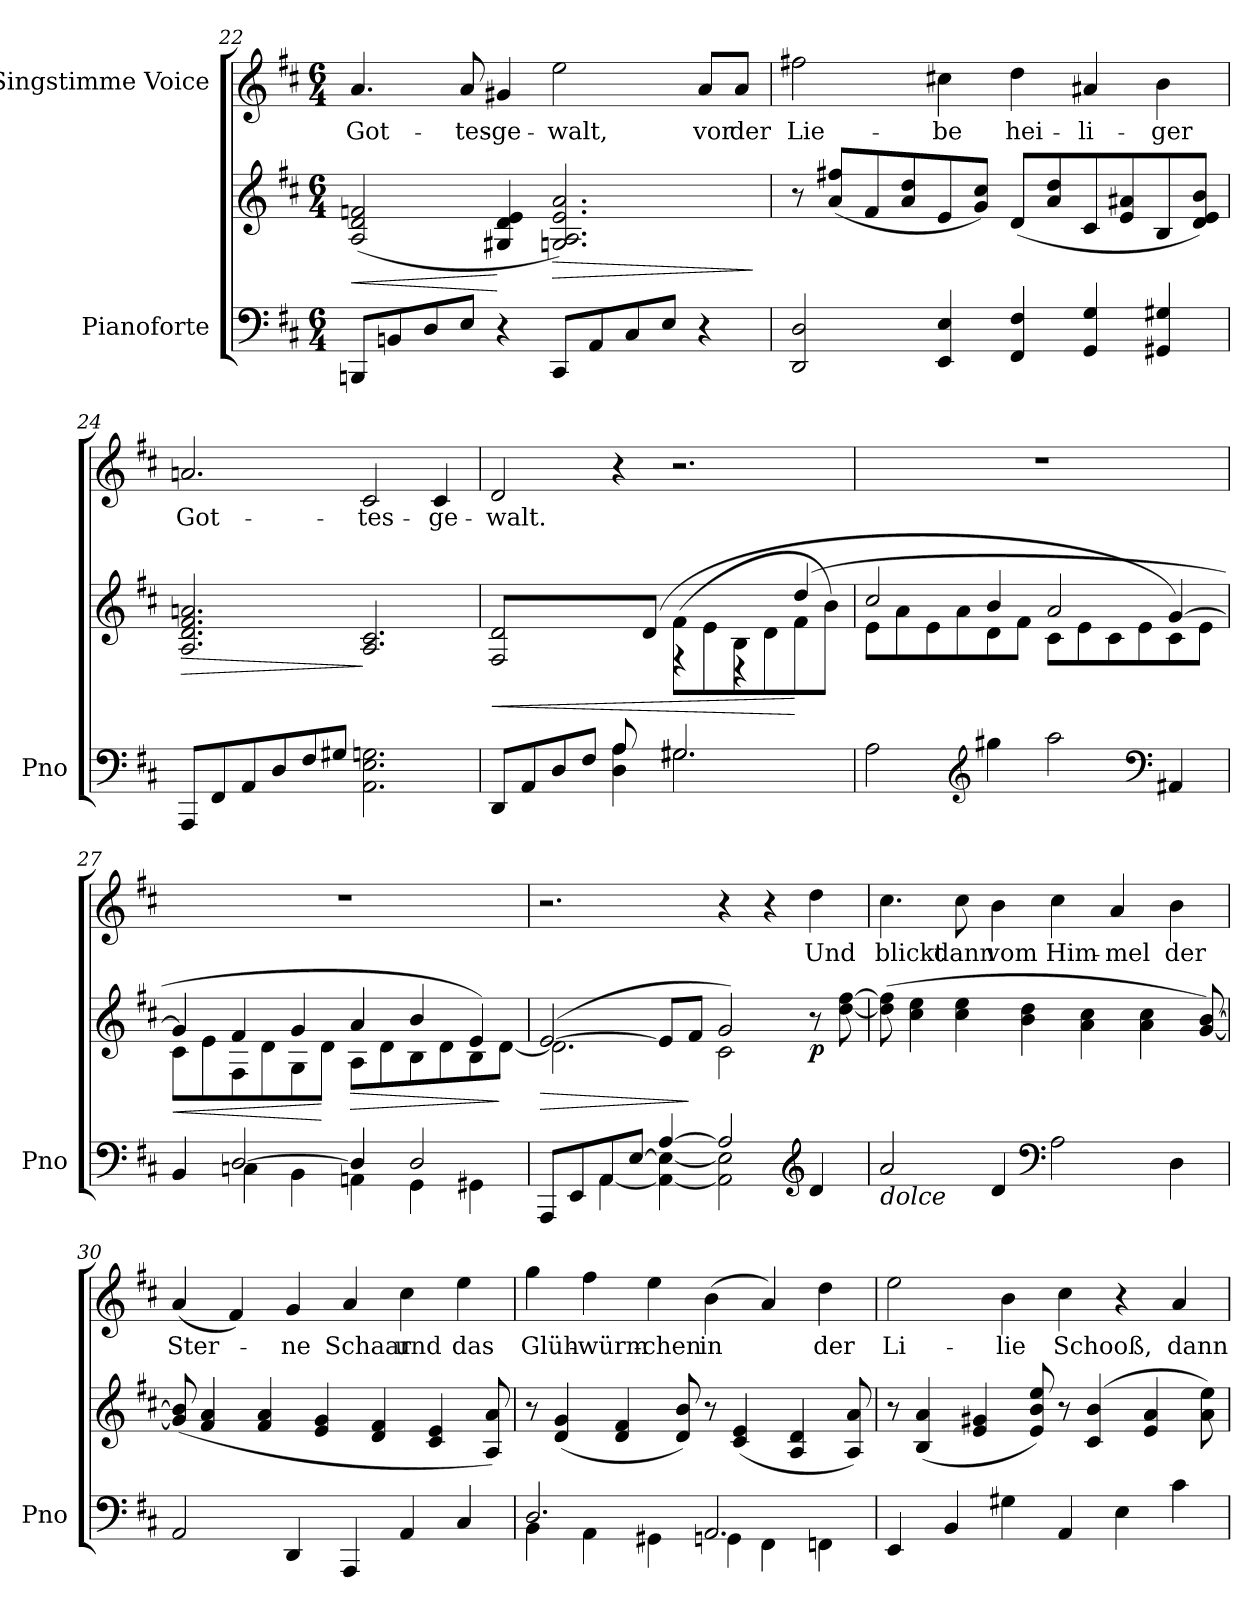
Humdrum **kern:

**kern	**kern	**dynam	**kern	**text
*part2	*part2	*part2	*part1	*part1
*staff3	*staff2	*staff2/3	*staff1	*staff1
*I"Pianoforte	*	*	*I"Singstimme Voice	*
*I'Pno	*	*	*	*
!!LO:LB:g=z
*clefF4	*clefG2	*	*clefG2	*
*k[f#c#]	*k[f#c#]	*	*k[f#c#]	*
*M6/4	*M6/4	*	*M6/4	*
=22	=22	=22	=22	=22
!	!	!LO:HP:b	!	!LO:LY:b
8BBBn/L	(<2A/ 2d/ 2fn/	<	4.a/	Got-
8BBn/	.	.	.	.
8D/	.	.	.	.
!	!	!	!	!LO:LY:b
8E/J	.	.	8a/	-tes-
!	!	!	!	!LO:LY:b
4r	4G#X/ 4d/ 4e/	[	4g#X/	-ge-
!	!	!LO:HP:b	!	!LO:LY:b
8CC#/L	2.Gn/ 2.A/ 2.e/ 2.a/)	>	2ee\	-walt,
8AA/	.	.	.	.
8C#/	.	.	.	.
8E/J	.	.	.	.
!	!	!	!	!LO:LY:b
4r	.	.	8a/L	vor
!	!	!	!	!LO:LY:b
.	.	.	8a/J	der
.	.	]	.	.
=23	=23	=23	=23	=23
!	!	!	!	!LO:LY:b
2DD/ 2D/	8r	.	2ff#X\	Lie-
.	(8a/ 8ff#X/L	.	.	.
.	8f#/	.	.	.
.	8a/ 8dd/	.	.	.
!	!	!	!	!LO:LY:b
4EE/ 4E/	8e/	.	4cc#X\	-be
.	8g/ 8cc#/J)	.	.	.
!	!	!	!	!LO:LY:b
4FF#/ 4F#/	(8d/L	.	4dd\	hei-
.	8a/ 8dd/	.	.	.
!	!	!	!	!LO:LY:b
4GG/ 4G/	8c#/	.	4a#X/	-li-
.	8e/ 8a#X/	.	.	.
!	!	!	!	!LO:LY:b
4GG#X/ 4G#X/	8B/	.	4b\	-ger
.	8d/ 8e/ 8b/J)	.	.	.
=24	=24	=24	=24	=24
!	!	!LO:HP:b	!	!LO:LY:b
8AAA/L	2.A/ 2.d/ 2.f#/ 2.an/	>	2.an/	Got-
8FF#/	.	.	.	.
8AA/	.	.	.	.
8D/	.	.	.	.
8F#/	.	.	.	.
8G#X/J	.	.	.	.
!	!	!	!	!LO:LY:b
2.AA\ 2.E\ 2.Gn\	2.A/ 2.c#/	]	2c#/	-tes-
!	!	!	!	!LO:LY:b
.	.	.	4c#/	-ge-
!!LO:PB:g=z
=25	=25	=25	=25	=25
*^	*	*	*	*
*	*^	*	*	*	*
!	!	!	!	!LO:HP:b	!	!LO:LY:b
*	*	*	*^	*	*	*
2ryy	(8DD/L	2.ryy	2F#/ 2d/	2.ryy	<	2d/	-walt.
.	8AA/	.	.	.	.	.	.
.	8D/	.	.	.	.	.	.
.	8F#/J	.	.	.	.	.	.
8A/L	4D\ 4A\	.	8ryy	.	.	4r	.
2..ryy	.	.	(8d\J	.	.	.	.
.	2.G#X/	2.G#\	(8f#\L	4r	.	2.r	.
.	.	.	8e\	.	.	.	.
.	.	.	8B\	4r	.	.	.
.	.	.	8d\	.	.	.	.
.	.	.	8f#\	(4dd/	[	.	.
.	.	.	8b\J)	.	.	.	.
*v	*v	*v	*	*	*	*	*
=26	=26	=26	=26	=26	=26
2A\	2cc#/	8e\L	.	1.r	.
.	.	8a\	.	.	.
.	.	8e\	.	.	.
.	.	8a\	.	.	.
*clefG2	*	*	*	*	*
4gg#X\	4b/	8d\	.	.	.
.	.	8f#\J	.	.	.
2aa\	2a/	8c#\L	.	.	.
.	.	8e\	.	.	.
.	.	8c#\	.	.	.
.	.	8e\	.	.	.
*clefF4	*	*	*	*	*
4AA#X/	[4g/)	8c#\	.	.	.
.	.	8e\J	.	.	.
=27	=27	=27	=27	=27	=27
*^	*	*	*	*	*
!	!	!	!	!LO:HP:b	!	!
4BB/	4ryy	4g/]	8c#\L	<	1.r	.
.	.	.	8e\	.	.	.
[2D/	4Cn\	4f#/	8F#\	.	.	.
.	.	.	8d\	.	.	.
.	4BB\	4g/	8G\	.	.	.
.	.	.	8d\J	[	.	.
!	!	!	!	!LO:HP:b	!	!
4D/]	4AAn\	4a/	8A\L	>	.	.
.	.	.	8d\	.	.	.
2D/	4GG\	4b/	8B\	.	.	.
.	.	.	8d\	.	.	.
.	4GG#X\	4e/)	8B\	.	.	.
.	.	.	[8d\J	]	.	.
!!LO:LB:g=z
=28	=28	=28	=28	=28	=28	=28
!	!	!	!	!LO:HP:b	!	!
8AAA/L	4ryy	([2e/	2.d\]	>	2.r	.
8EE/	.	.	.	.	.	.
8AA/	[4AA\	.	.	.	.	.
[<8E/J	.	.	.	.	.	.
[4A/	4AA\_ 4E\_	8e/L]	.	.	.	.
.	.	8f#/J	.	]	.	.
2A/]	2AA\] 2E\]	2g/)	2c#\	.	4r	.
.	.	.	.	.	4r	.
*clefG2	*	*	*	*	*	*
!	!	!	!	!LO:DY:b	!	!LO:LY:b
4d/	4ryy	8r	4ryy	p	4dd\	Und
.	.	[8dd\ [>8ff#\	.	.	.	.
*v	*v	*	*	*	*	*
*	*v	*v	*	*	*
=29	=29	=29	=29	=29
!LO:TX:b:i:t=dolce	!	!	!	!
!	!	!	!	!LO:LY:b
2a/	(8dd\] 8ff#\]	.	4.cc#\	blickt
.	4cc#\ 4ee\	.	.	.
!	!	!	!	!LO:LY:b
.	4cc#\ 4ee\	.	8cc#\	dann
!	!	!	!	!LO:LY:b
4d/	.	.	4b\	vom
.	4b\ 4dd\	.	.	.
*clefF4	*	*	*	*
!	!	!	!	!LO:LY:b
2A\	.	.	4cc#\	Him-
.	4a\ 4cc#\	.	.	.
!	!	!	!	!LO:LY:b
.	.	.	4a/	-mel
.	4a\ 4cc#\	.	.	.
!	!	!	!	!LO:LY:b
4D\	.	.	4b\	der
.	[<8g/ [8b/)	.	.	.
=30	=30	=30	=30	=30
!	!	!	!	!LO:LY:b
2AA/	(8g/] 8b/]	.	(4a/	Ster-
.	4f#/ 4a/	.	.	.
.	.	.	4f#/)	.
.	4f#/ 4a/	.	.	.
!	!	!	!	!LO:LY:b
4DD/	.	.	4g/	-ne
.	4e/ 4g/	.	.	.
!	!	!	!	!LO:LY:b
4AAA/	.	.	4a/	Schaar
.	4d/ 4f#/	.	.	.
!	!	!	!	!LO:LY:b
4AA/	.	.	4cc#\	und
.	4c#/ 4e/	.	.	.
!	!	!	!	!LO:LY:b
4C#/	.	.	4ee\	das
.	8A/ 8a/)	.	.	.
!!LO:LB:g=z
=31	=31	=31	=31	=31
*^	*	*	*	*
!	!	!	!	!	!LO:LY:b
2.D/	4BB\	8r	.	4gg\	Glüh-
.	.	(>4d/ 4g/	.	.	.
!	!	!	!	!	!LO:LY:b
.	4AA\	.	.	4ff#\	-würm-
.	.	4d/ 4f#/	.	.	.
!	!	!	!	!	!LO:LY:b
.	4GG#X\	.	.	4ee\	-chen
.	.	8d/ 8b/)	.	.	.
!	!	!	!	!	!LO:LY:b
2.AA/	4GGn\	8r	.	(4b\	in
.	.	(>4c#/ 4e/	.	.	.
.	4FF#\	.	.	4a/)	.
.	.	4A/ 4d/	.	.	.
!	!	!	!	!	!LO:LY:b
.	4FFn\	.	.	4dd\	der
.	.	8A/ 8a/)	.	.	.
*v	*v	*	*	*	*
=32	=32	=32	=32	=32
!	!	!	!	!LO:LY:b
4EE/	8r	.	2ee\	Li-
.	(>4B/ 4a/	.	.	.
4BB/	.	.	.	.
.	4e/ 4g#X/	.	.	.
!	!	!	!	!LO:LY:b
4G#X\	.	.	4b\	-lie
.	8e/ 8b/ 8ee/)	.	.	.
!	!	!	!	!LO:LY:b
4AA/	8r	.	4cc#\	Schooß,
.	(4c#/ 4b/	.	.	.
4E\	.	.	4r	.
.	4e/ 4a/	.	.	.
!	!	!	!	!LO:LY:b
4c#\	.	.	4a/	dann
.	8a\ 8ee\)	.	.	.
=	=	=	=	=
*-	*-	*-	*-	*-
